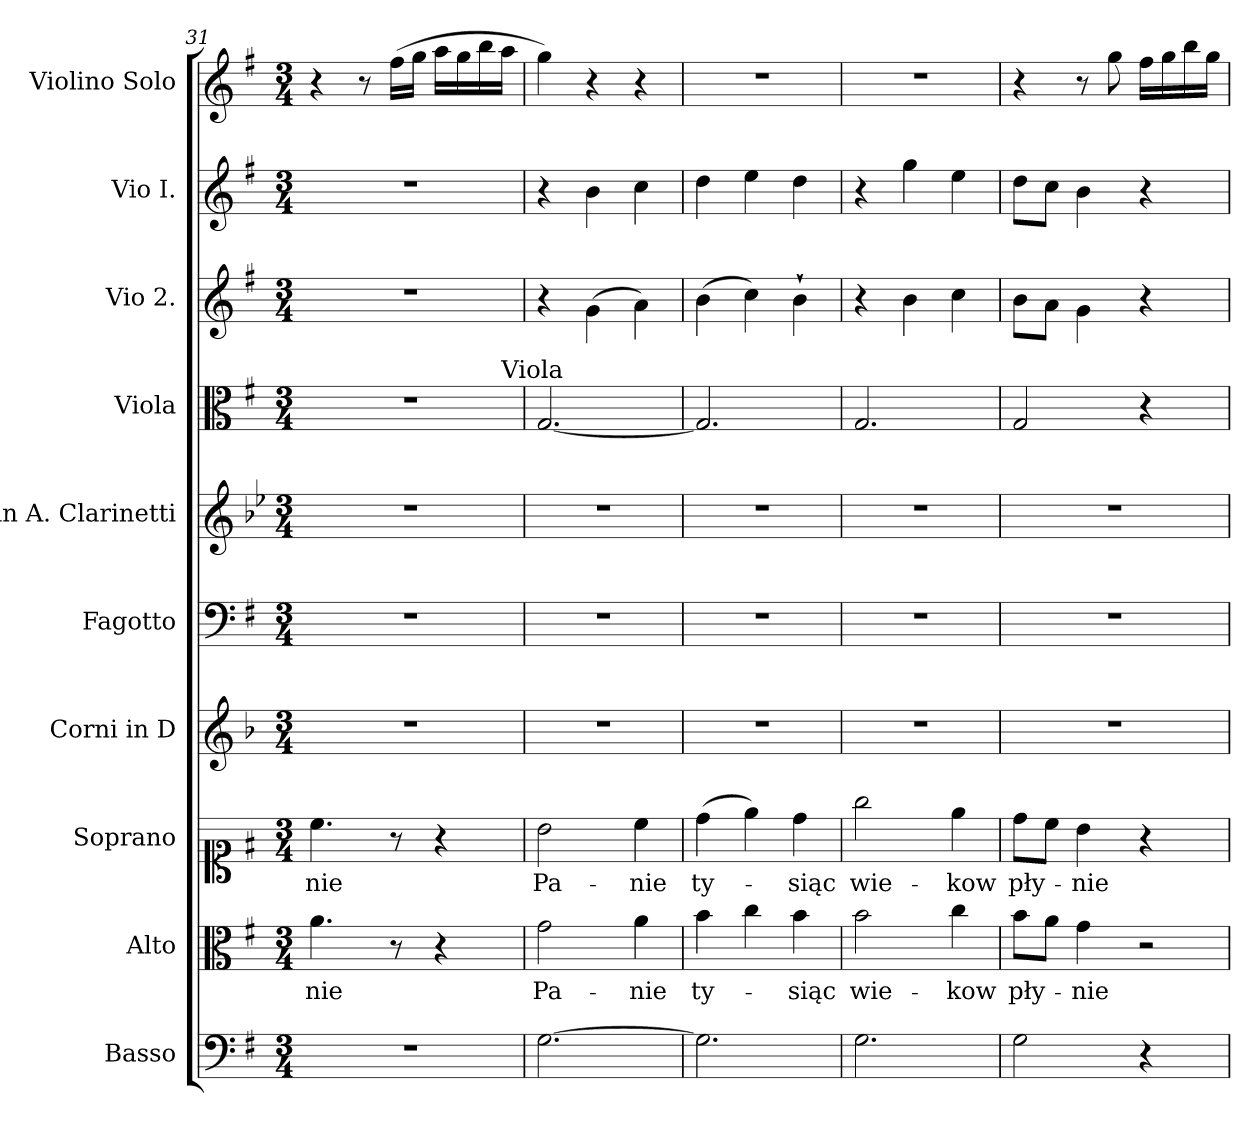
**kern	**kern	**text	**kern	**text	**kern	**kern	**kern	**kern	**kern	**kern	**kern
*part10	*part9	*part9	*part8	*part8	*part7	*part6	*part5	*part4	*part3	*part2	*part1
*staff10	*staff9	*staff9	*staff8	*staff8	*staff7	*staff6	*staff5	*staff4	*staff3	*staff2	*staff1
*I"Basso	*I"Alto	*	*I"Soprano	*	*I"Corni in D	*I"Fagotto	*I"in A. Clarinetti	*I"Viola	*I"Vio 2.	*I"Vio I.	*I"Violino Solo
*I'B.	*I'A.	*	*I'S.	*	*I'C. in D	*I'Fag.	*	*I'V-la	*	*	*I'V-no Solo
*clefF4	*clefC3	*	*clefC1	*	*clefG2	*clefF4	*clefG2	*clefC3	*clefG2	*clefG2	*clefG2
*	*	*	*	*	*ITrd6c10	*	*ITrd2c3	*	*	*	*
*k[f#]	*k[f#]	*	*k[f#]	*	*k[f#]	*k[f#]	*k[f#]	*k[f#]	*k[f#]	*k[f#]	*k[f#]
*M3/4	*M3/4	*	*M3/4	*	*M3/4	*M3/4	*M3/4	*M3/4	*M3/4	*M3/4	*M3/4
=31	=31	=31	=31	=31	=31	=31	=31	=31	=31	=31	=31
*	*	*	*	*	*	*	*	*^	*	*	*
2.r	4.a\	-nie	4.cc\	-nie	2.r	2.r	2.r	2.r	2ryy	2.r	2.r	4r
.	.	.	.	.	.	.	.	.	.	.	.	8r
.	8r	.	8r	.	.	.	.	.	.	.	.	(16ff#\LL
.	.	.	.	.	.	.	.	.	.	.	.	16gg\JJ
.	4r	.	4r	.	.	.	.	.	8.ryy	.	.	16aa\LL
.	.	.	.	.	.	.	.	.	.	.	.	16gg\
.	.	.	.	.	.	.	.	.	.	.	.	16bb\
!	!	!	!	!	!	!	!	!	!LO:TX:a:t=Viola	!	!	!
.	.	.	.	.	.	.	.	.	16ryy	.	.	16aa\JJ
*	*	*	*	*	*	*	*	*v	*v	*	*	*
=32	=32	=32	=32	=32	=32	=32	=32	=32	=32	=32	=32
[2.G\	2g\	Pa-	2b\	Pa-	2.r	2.r	2.r	[2.G/	4r	4r	4gg\)
.	.	.	.	.	.	.	.	.	(4g\	4b\	4r
.	4a\	-nie	4cc\	-nie	.	.	.	.	4a\)	4cc\	4r
=33	=33	=33	=33	=33	=33	=33	=33	=33	=33	=33	=33
2.G\]	4b\	ty-	(4dd\	ty-	2.r	2.r	2.r	2.G/]	(4b\	4dd\	2.r
.	4cc\	.	4ee\)	.	.	.	.	.	4cc\)	4ee\	.
.	4b\	-siąc	4dd\	-siąc	.	.	.	.	4b`\	4dd\	.
=34	=34	=34	=34	=34	=34	=34	=34	=34	=34	=34	=34
2.G\	2b\	wie-	2gg\	wie-	2.r	2.r	2.r	2.G/	4r	4r	2.r
.	.	.	.	.	.	.	.	.	4b\	4gg\	.
.	4cc\	-kow	4ee\	-kow	.	.	.	.	4cc\	4ee\	.
=35	=35	=35	=35	=35	=35	=35	=35	=35	=35	=35	=35
2G\	8b\L	pły-	8dd\L	pły-	2.r	2.r	2.r	2G/	8b\L	8dd\L	4r
.	8a\J	.	8cc\J	.	.	.	.	.	8a\J	8cc\J	.
.	4g\	-nie	4b\	-nie	.	.	.	.	4g\	4b\	8r
.	.	.	.	.	.	.	.	.	.	.	8gg\
!	!LO:N:vis=2	!	!	!	!	!	!	!	!	!	!
4r	4r	.	4r	.	.	.	.	4r	4r	4r	16ff#\LL
.	.	.	.	.	.	.	.	.	.	.	16gg\
.	.	.	.	.	.	.	.	.	.	.	16bb\
.	.	.	.	.	.	.	.	.	.	.	16gg\JJ
=	=	=	=	=	=	=	=	=	=	=	=
*-	*-	*-	*-	*-	*-	*-	*-	*-	*-	*-	*-
